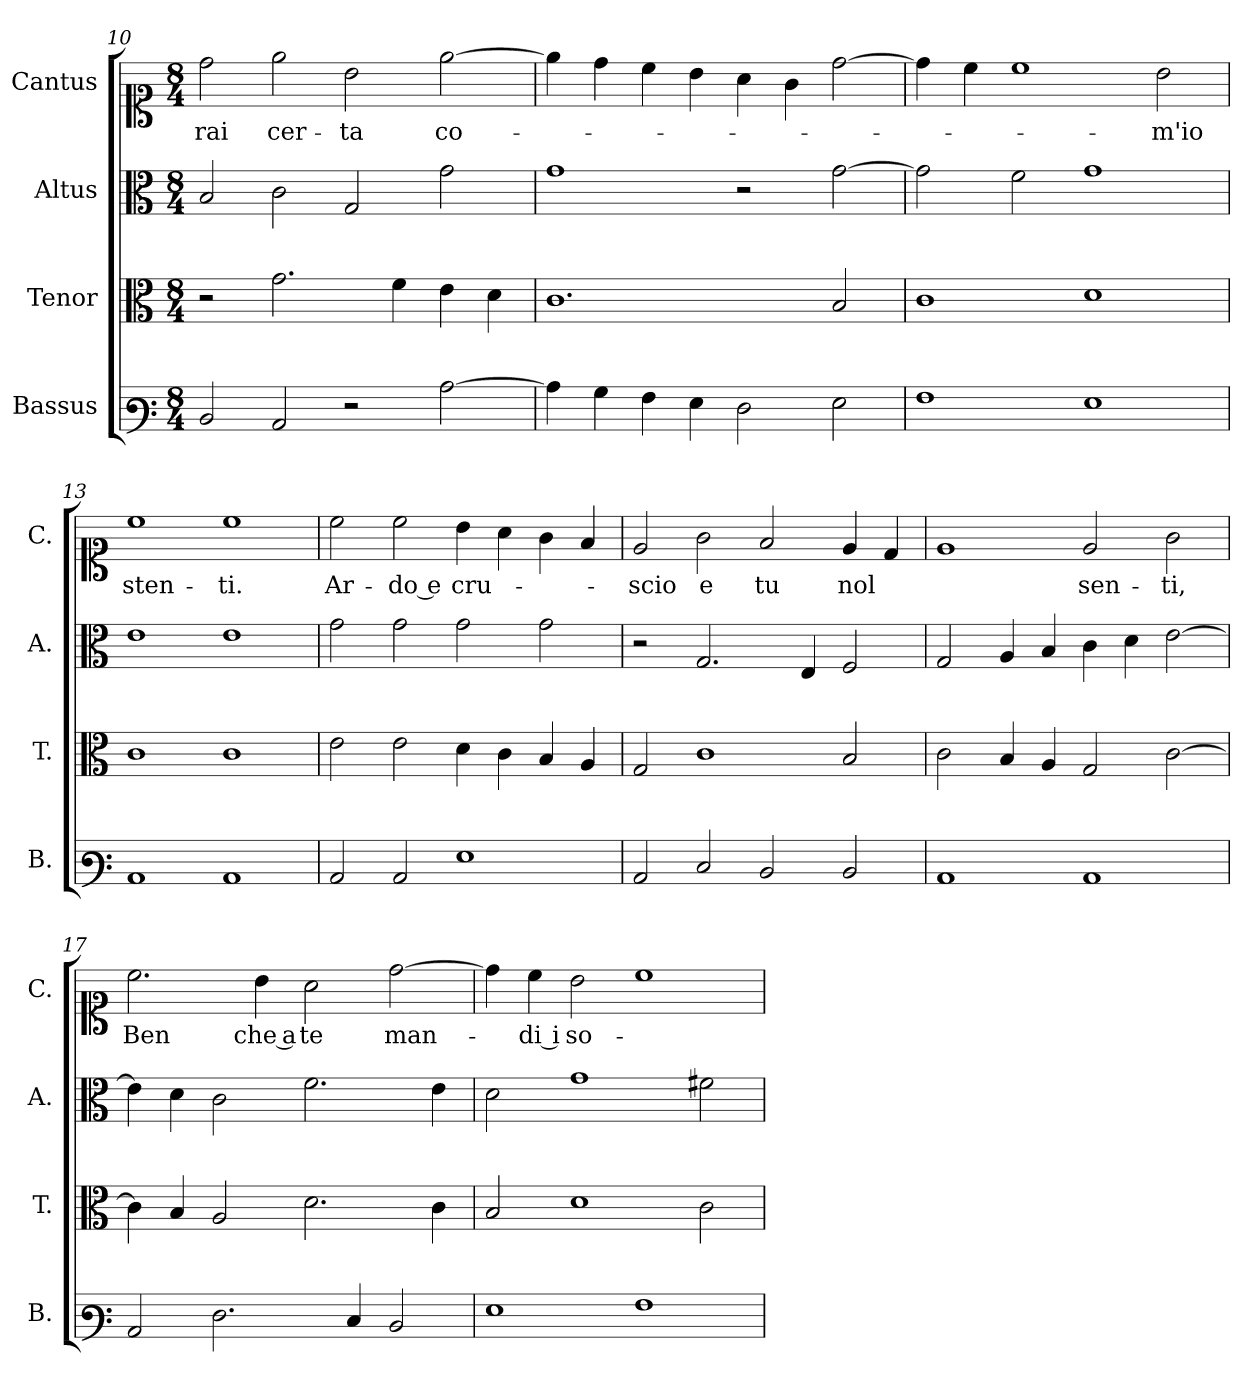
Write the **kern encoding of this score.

**kern	**kern	**kern	**kern	**text
*part4	*part3	*part2	*part1	*part1
*staff4	*staff3	*staff2	*staff1	*staff1
*I"Bassus	*I"Tenor	*I"Altus	*I"Cantus	*
*I'B.	*I'T.	*I'A.	*I'C.	*
!!LO:PB:g=z
*clefF3	*clefC3	*clefC3	*clefC1	*
*k[]	*k[]	*k[]	*k[]	*
*M8/4	*M8/4	*M8/4	*M8/4	*
=10	=10	=10	=10	=10
!	!	!	!	!LO:LY:b
2D/	2r	2B/	2dd\	-rai
!	!	!	!	!LO:LY:b
2C/	2.g\	2c\	2ee\	cer-
!	!	!	!	!LO:LY:b
2r	.	2G/	2b\	-ta
.	4f\	.	.	.
!	!	!	!	!LO:LY:b
[2c\	4e\	2g\	[2ee\	co-
.	4d\	.	.	.
=11	=11	=11	=11	=11
4c\]	1.c	1g	4ee\]	.
4B\	.	.	4dd\	.
4A\	.	.	4cc\	.
4G\	.	.	4b\	.
2F\	.	2r	4a\	.
.	.	.	4g\	.
2G\	2B/	[2g\	[2dd\	.
=12	=12	=12	=12	=12
1A	1c	2g\]	4dd\]	.
.	.	.	4cc\	.
.	.	2f\	1cc	.
1G	1d	1g	.	.
!	!	!	!	!LO:LY:b
.	.	.	2b\	-m'io
=13	=13	=13	=13	=13
!	!	!	!	!LO:LY:b
1C	1c	1e	1cc	sten-
!	!	!	!	!LO:LY:b
1C	1c	1e	1cc	-ti.
=14	=14	=14	=14	=14
!	!	!	!	!LO:LY:b
2C/	2e\	2g\	2cc\	Ar-
!	!	!	!	!LO:LY:b
2C/	2e\	2g\	2cc\	-do e
!	!	!	!	!LO:LY:b
1G	4d\	2g\	4b\	cru-
.	4c\	.	4a\	.
.	4B/	2g\	4g\	.
.	4A/	.	4f/	.
!!LO:LB:g=z
=15	=15	=15	=15	=15
!	!	!	!	!LO:LY:b
2C/	2G/	2r	2e/	-scio
!	!	!	!	!LO:LY:b
2E/	1c	2.G/	2g\	e
!	!	!	!	!LO:LY:b
2D/	.	.	2f/	tu
.	.	4E/	.	.
!	!	!	!	!LO:LY:b
2D/	2B/	2F/	4e/	nol
.	.	.	4d/	.
=16	=16	=16	=16	=16
1C	2c\	2G/	1e	.
.	4B/	4A/	.	.
.	4A/	4B/	.	.
!	!	!	!	!LO:LY:b
1C	2G/	4c\	2e/	sen-
.	.	4d\	.	.
!	!	!	!	!LO:LY:b
.	[2c\	[2e\	2g\	-ti,
=17	=17	=17	=17	=17
!	!	!	!	!LO:LY:b
2C/	4c\]	4e\]	2.cc\	Ben
.	4B/	4d\	.	.
2.F\	2A/	2c\	.	.
!	!	!	!	!LO:LY:b
.	.	.	4b\	che a
!	!	!	!	!LO:LY:b
.	2.d\	2.f\	2a\	te
4E/	.	.	.	.
!	!	!	!	!LO:LY:b
2D/	.	.	[2dd\	man-
.	4c\	4e\	.	.
=18	=18	=18	=18	=18
1G	2B/	2d\	4dd\]	.
!	!	!	!	!LO:LY:b
.	.	.	4cc\	-di i
!	!	!	!	!LO:LY:b
.	1d	1g	2b\	so-
1A	.	.	1cc	.
.	2c\	2f#X\	.	.
=	=	=	=	=
*-	*-	*-	*-	*-
